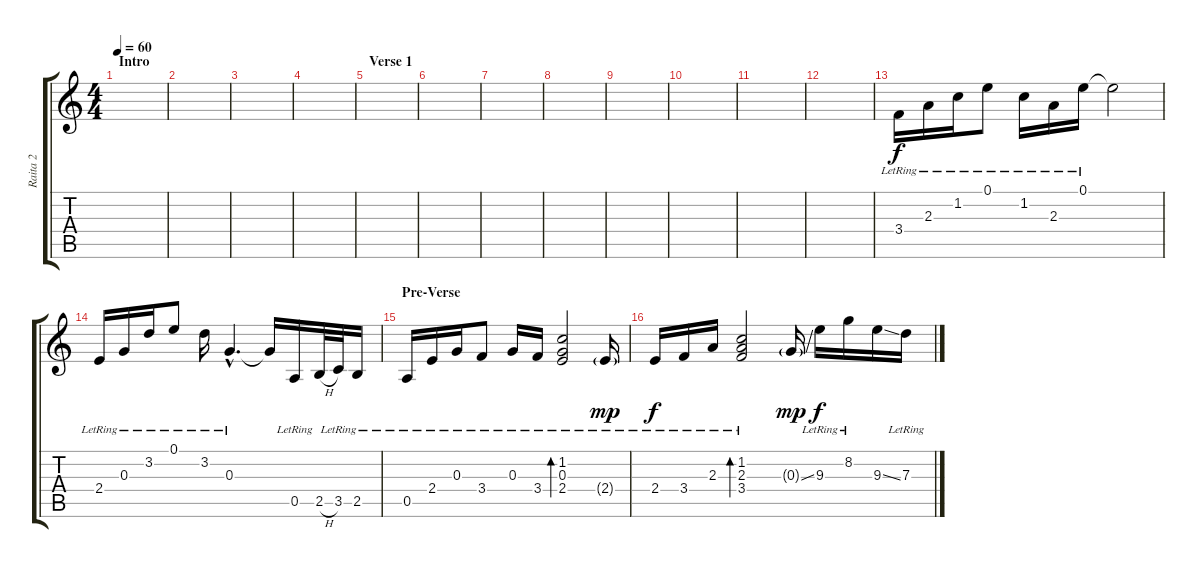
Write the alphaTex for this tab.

\track ("Raita 2" "Raita 2") {instrument acousticguitarsteel}
\staff {score tabs}
\tuning (E4 B3 G3 D3 A2 E2) {hide}
\ts (4 4)
\section ("" "Intro")
\tempo 60
\clef g2
\ks c
|
|
|
|
\section ("" "Verse 1")
|
|
|
|
|
|
|
|
3.4{lr}.16 2.3{lr}.16 1.2{lr}.16 0.1{lr}.8 1.2{lr}.16 2.3{lr}.16 0.1{lr}.16 0.1{t}.2 |
2.4{lr}.16 0.3{lr}.16 3.2{lr}.16 0.1{lr}.8 3.2{lr}.16 0.3{hac lr}.4{d} 0.3{t}.16 0.5{lr}.16 2.5{h}.32 3.5{lr}.32 2.5{lr}.16 |
\section ("" "Pre-Verse")
0.5{lr}.16 2.4{lr}.16 0.3{lr}.16 3.4{lr}.8 0.3{lr}.16 3.4{lr}.16 (1.2{lr} 0.3{lr} 2.4{lr}).2{bd 120} 2.4{g lr}.16{dy mp} |
2.4{lr}.16{dy f} 3.4{lr}.16 2.3{lr}.16 (1.2{lr} 2.3{lr} 3.4{lr}).2{bd 120} 0.3{ss g}.16{dy mp} 9.3{lr}.16{dy f} 8.2{lr}.16 9.3{ss}.16 7.3{lr}.16
